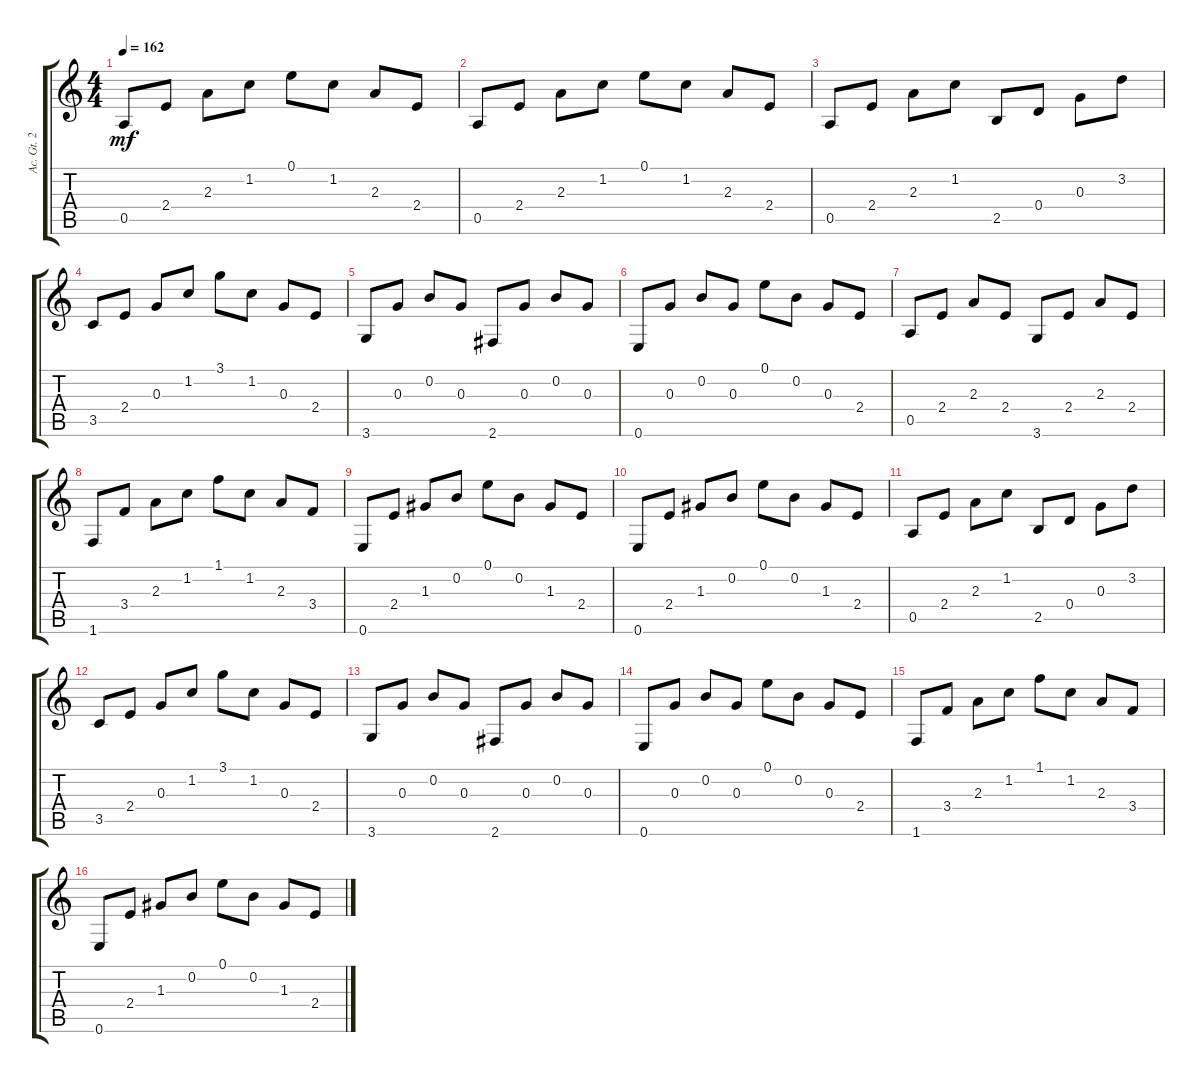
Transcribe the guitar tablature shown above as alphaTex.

\track ("Ac. Gt. 2" "Ac. Gt. 2") {instrument acousticguitarsteel}
\staff {score tabs}
\tuning (E4 B3 G3 D3 A2 E2) {hide}
\ts (4 4)
\tempo 162
\clef g2
\ks c
0.5.8{dy mf} 2.4.8 2.3.8 1.2.8 0.1.8 1.2.8 2.3.8 2.4.8 |
0.5.8 2.4.8 2.3.8 1.2.8 0.1.8 1.2.8 2.3.8 2.4.8 |
0.5.8 2.4.8 2.3.8 1.2.8 2.5.8 0.4.8 0.3.8 3.2.8 |
3.5.8 2.4.8 0.3.8 1.2.8 3.1.8 1.2.8 0.3.8 2.4.8 |
3.6.8 0.3.8 0.2.8 0.3.8 2.6.8 0.3.8 0.2.8 0.3.8 |
0.6.8 0.3.8 0.2.8 0.3.8 0.1.8 0.2.8 0.3.8 2.4.8 |
0.5.8 2.4.8 2.3.8 2.4.8 3.6.8 2.4.8 2.3.8 2.4.8 |
1.6.8 3.4.8 2.3.8 1.2.8 1.1.8 1.2.8 2.3.8 3.4.8 |
0.6.8 2.4.8 1.3.8 0.2.8 0.1.8 0.2.8 1.3.8 2.4.8 |
0.6.8 2.4.8 1.3.8 0.2.8 0.1.8 0.2.8 1.3.8 2.4.8 |
0.5.8 2.4.8 2.3.8 1.2.8 2.5.8 0.4.8 0.3.8 3.2.8 |
3.5.8 2.4.8 0.3.8 1.2.8 3.1.8 1.2.8 0.3.8 2.4.8 |
3.6.8 0.3.8 0.2.8 0.3.8 2.6.8 0.3.8 0.2.8 0.3.8 |
0.6.8 0.3.8 0.2.8 0.3.8 0.1.8 0.2.8 0.3.8 2.4.8 |
1.6.8 3.4.8 2.3.8 1.2.8 1.1.8 1.2.8 2.3.8 3.4.8 |
0.6.8 2.4.8 1.3.8 0.2.8 0.1.8 0.2.8 1.3.8 2.4.8
